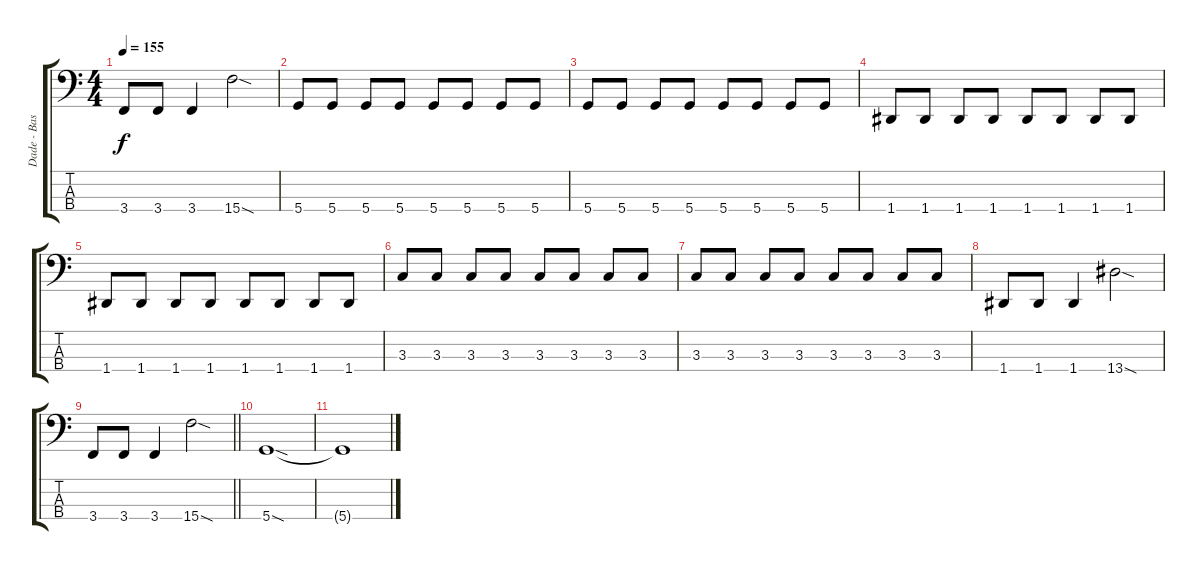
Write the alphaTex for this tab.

\track ("Dade - Bass" "Dade - Bas") {instrument electricbassfinger}
\staff {score tabs}
\tuning (G2 D2 A1 D1) {hide}
\ts (4 4)
\tempo 155
\clef f4
\ks c
3.4.8{dy f} 3.4.8 3.4.4 15.4{sod}.2 |
5.4.8 5.4.8 5.4.8 5.4.8 5.4.8 5.4.8 5.4.8 5.4.8 |
5.4.8 5.4.8 5.4.8 5.4.8 5.4.8 5.4.8 5.4.8 5.4.8 |
1.4.8 1.4.8 1.4.8 1.4.8 1.4.8 1.4.8 1.4.8 1.4.8 |
1.4.8 1.4.8 1.4.8 1.4.8 1.4.8 1.4.8 1.4.8 1.4.8 |
3.3.8 3.3.8 3.3.8 3.3.8 3.3.8 3.3.8 3.3.8 3.3.8 |
3.3.8 3.3.8 3.3.8 3.3.8 3.3.8 3.3.8 3.3.8 3.3.8 |
1.4.8 1.4.8 1.4.4 13.4{sod}.2 |
\barLineRight lightlight
3.4.8 3.4.8 3.4.4 15.4{sod}.2 |
5.4{sod}.1 |
5.4{t}.1
